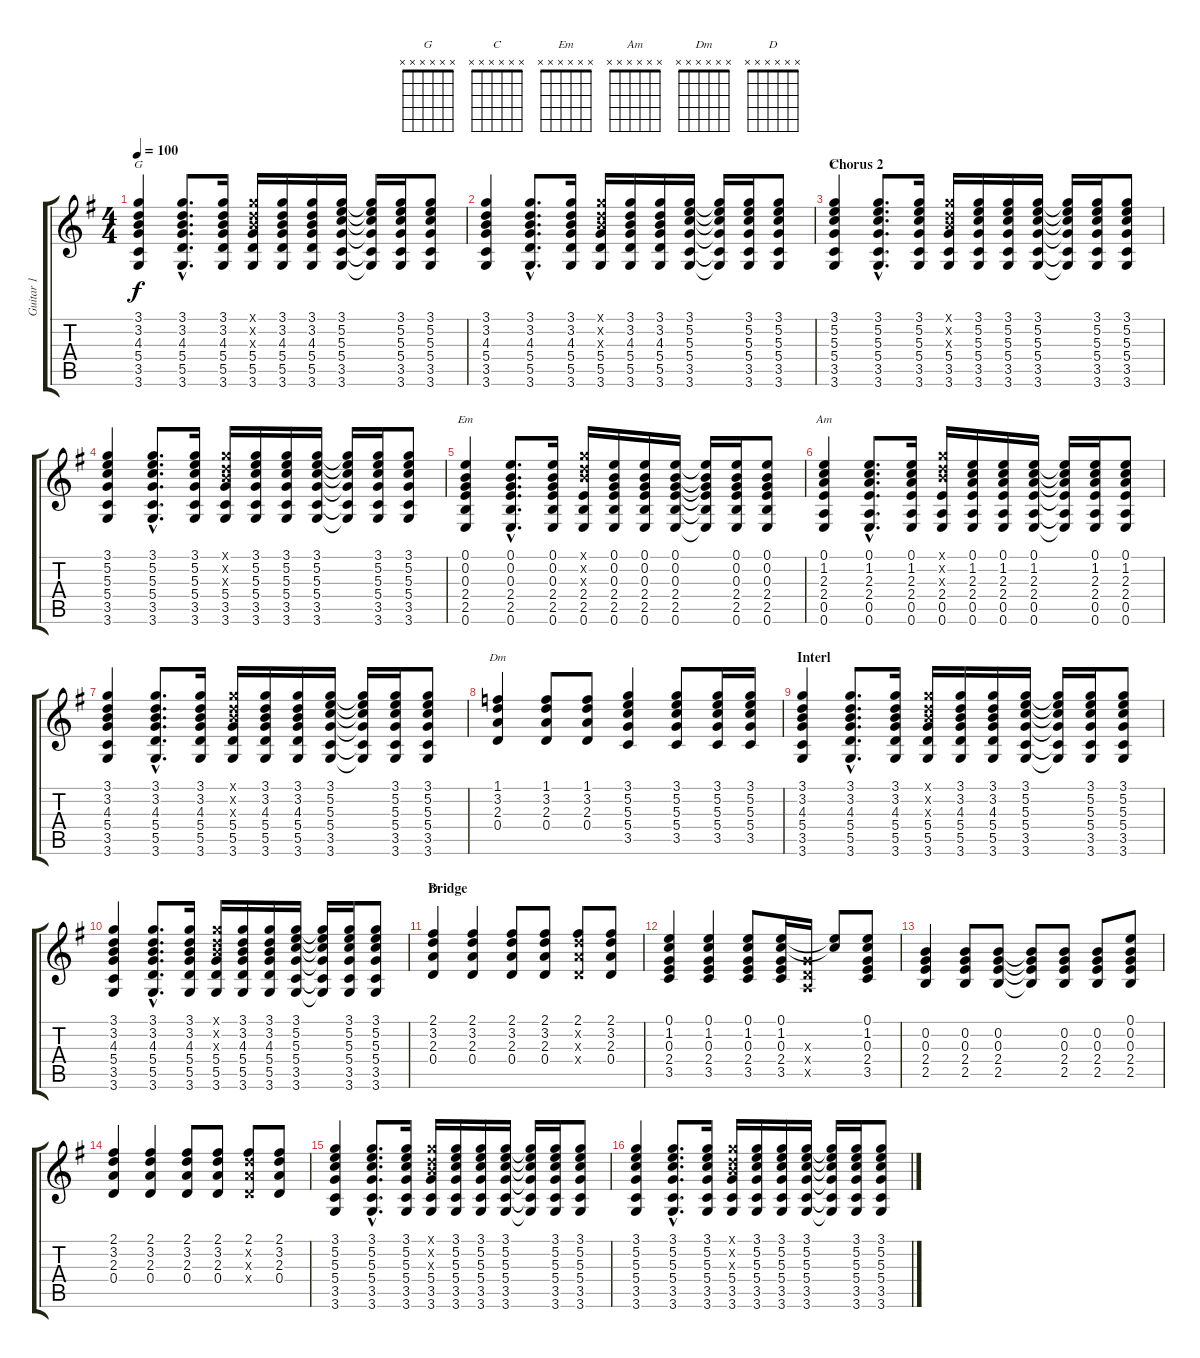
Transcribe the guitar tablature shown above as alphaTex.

\track ("Guitar 1" "Guitar 1") {instrument acousticguitarsteel}
\staff {score tabs}
\tuning (E4 B3 G3 D3 A2 E2) {hide}
\chord ("G" x x x x x x)
\chord ("C" x x x x x x)
\chord ("Em" x x x x x x)
\chord ("Am" x x x x x x)
\chord ("Dm" x x x x x x)
\chord ("D" x x x x x x)
\ts (4 4)
\tempo 100
\clef g2
\ks g
(3.1 3.2 4.3 5.4 3.5 3.6).4{ch "G" dy f} (3.1{hac} 3.2{hac} 4.3{hac} 5.4{hac} 5.5{hac} 3.6{hac}).8{d} (3.1 3.2 4.3 5.4 5.5 3.6).16 (3.1{x} 3.2{x} 4.3{x} 5.4 5.5 3.6).16 (3.1 3.2 4.3 5.4 5.5 3.6).16 (3.1 3.2 4.3 5.4 5.5 3.6).16 (3.1 5.2 5.3 5.4 3.5 3.6).16 (3.1{t} 5.2{t} 5.3{t} 5.4{t} 3.5{t} 3.6{t}).16 (3.1 5.2 5.3 5.4 3.5 3.6).16 (3.1 5.2 5.3 5.4 3.5 3.6).8 |
(3.1 3.2 4.3 5.4 3.5 3.6).4 (3.1{hac} 3.2{hac} 4.3{hac} 5.4{hac} 5.5{hac} 3.6{hac}).8{d} (3.1 3.2 4.3 5.4 5.5 3.6).16 (3.1{x} 3.2{x} 4.3{x} 5.4 5.5 3.6).16 (3.1 3.2 4.3 5.4 5.5 3.6).16 (3.1 3.2 4.3 5.4 5.5 3.6).16 (3.1 5.2 5.3 5.4 3.5 3.6).16 (3.1{t} 5.2{t} 5.3{t} 5.4{t} 3.5{t} 3.6{t}).16 (3.1 5.2 5.3 5.4 3.5 3.6).16 (3.1 5.2 5.3 5.4 3.5 3.6).8 |
\section ("" "Chorus 2")
(3.1 5.2 5.3 5.4 3.5 3.6).4{ch "C" volume 11} (3.1{hac} 5.2{hac} 5.3{hac} 5.4{hac} 3.5{hac} 3.6{hac}).8{d} (3.1 5.2 5.3 5.4 3.5 3.6).16 (3.1{x} 3.2{x} 4.3{x} 5.4 3.5 3.6).16 (3.1 5.2 5.3 5.4 3.5 3.6).16 (3.1 5.2 5.3 5.4 3.5 3.6).16 (3.1 5.2 5.3 5.4 3.5 3.6).16 (3.1{t} 5.2{t} 5.3{t} 5.4{t} 3.5{t} 3.6{t}).16 (3.1 5.2 5.3 5.4 3.5 3.6).16 (3.1 5.2 5.3 5.4 3.5 3.6).8 |
(3.1 5.2 5.3 5.4 3.5 3.6).4 (3.1{hac} 5.2{hac} 5.3{hac} 5.4{hac} 3.5{hac} 3.6{hac}).8{d} (3.1 5.2 5.3 5.4 3.5 3.6).16 (3.1{x} 3.2{x} 4.3{x} 5.4 3.5 3.6).16 (3.1 5.2 5.3 5.4 3.5 3.6).16 (3.1 5.2 5.3 5.4 3.5 3.6).16 (3.1 5.2 5.3 5.4 3.5 3.6).16 (3.1{t} 5.2{t} 5.3{t} 5.4{t} 3.5{t} 3.6{t}).16 (3.1 5.2 5.3 5.4 3.5 3.6).16 (3.1 5.2 5.3 5.4 3.5 3.6).8 |
(0.1 0.2 0.3 2.4 2.5 0.6).4{ch "Em"} (0.1{hac} 0.2{hac} 0.3{hac} 2.4{hac} 2.5{hac} 0.6{hac}).8{d} (0.1 0.2 0.3 2.4 2.5 0.6).16 (3.1{x} 3.2{x} 4.3{x} 2.4 2.5 0.6).16 (0.1 0.2 0.3 2.4 2.5 0.6).16 (0.1 0.2 0.3 2.4 2.5 0.6).16 (0.1 0.2 0.3 2.4 2.5 0.6).16 (0.1{t} 0.2{t} 0.3{t} 2.4{t} 2.5{t} 0.6{t}).16 (0.1 0.2 0.3 2.4 2.5 0.6).16 (0.1 0.2 0.3 2.4 2.5 0.6).8 |
(0.1 1.2 2.3 2.4 0.5 0.6).4{ch "Am"} (0.1{hac} 1.2{hac} 2.3{hac} 2.4{hac} 0.5{hac} 0.6{hac}).8{d} (0.1 1.2 2.3 2.4 0.5 0.6).16 (3.1{x} 3.2{x} 4.3{x} 2.4 0.5 0.6).16 (0.1 1.2 2.3 2.4 0.5 0.6).16 (0.1 1.2 2.3 2.4 0.5 0.6).16 (0.1 1.2 2.3 2.4 0.5 0.6).16 (0.1{t} 1.2{t} 2.3{t} 2.4{t} 0.5{t} 0.6{t}).16 (0.1 1.2 2.3 2.4 0.5 0.6).16 (0.1 1.2 2.3 2.4 0.5 0.6).8 |
(3.1 3.2 4.3 5.4 3.5 3.6).4 (3.1{hac} 3.2{hac} 4.3{hac} 5.4{hac} 5.5{hac} 3.6{hac}).8{d} (3.1 3.2 4.3 5.4 5.5 3.6).16 (3.1{x} 3.2{x} 4.3{x} 5.4 5.5 3.6).16 (3.1 3.2 4.3 5.4 5.5 3.6).16 (3.1 3.2 4.3 5.4 5.5 3.6).16 (3.1 5.2 5.3 5.4 3.5 3.6).16 (3.1{t} 5.2{t} 5.3{t} 5.4{t} 3.5{t} 3.6{t}).16 (3.1 5.2 5.3 5.4 3.5 3.6).16 (3.1 5.2 5.3 5.4 3.5 3.6).8 |
(1.1 3.2 2.3 0.4).4{ch "Dm"} (1.1 3.2 2.3 0.4).8 (1.1 3.2 2.3 0.4).8 (3.1 5.2 5.3 5.4 3.5).4 (3.1 5.2 5.3 5.4 3.5).8 (3.1 5.2 5.3 5.4 3.5).16 (3.1 5.2 5.3 5.4 3.5).16 |
\section ("" "Interl")
(3.1 3.2 4.3 5.4 3.5 3.6).4 (3.1{hac} 3.2{hac} 4.3{hac} 5.4{hac} 5.5{hac} 3.6{hac}).8{d} (3.1 3.2 4.3 5.4 5.5 3.6).16 (3.1{x} 3.2{x} 4.3{x} 5.4 5.5 3.6).16 (3.1 3.2 4.3 5.4 5.5 3.6).16 (3.1 3.2 4.3 5.4 5.5 3.6).16 (3.1 5.2 5.3 5.4 3.5 3.6).16 (3.1{t} 5.2{t} 5.3{t} 5.4{t} 3.5{t} 3.6{t}).16 (3.1 5.2 5.3 5.4 3.5 3.6).16 (3.1 5.2 5.3 5.4 3.5 3.6).8 |
(3.1 3.2 4.3 5.4 3.5 3.6).4 (3.1{hac} 3.2{hac} 4.3{hac} 5.4{hac} 5.5{hac} 3.6{hac}).8{d} (3.1 3.2 4.3 5.4 5.5 3.6).16 (3.1{x} 3.2{x} 4.3{x} 5.4 5.5 3.6).16 (3.1 3.2 4.3 5.4 5.5 3.6).16 (3.1 3.2 4.3 5.4 5.5 3.6).16 (3.1 5.2 5.3 5.4 3.5 3.6).16 (3.1{t} 5.2{t} 5.3{t} 5.4{t} 3.5{t} 3.6{t}).16 (3.1 5.2 5.3 5.4 3.5 3.6).16 (3.1 5.2 5.3 5.4 3.5 3.6).8 |
\section ("" "Bridge")
(2.1 3.2 2.3 0.4).4{ch "D" volume 9} (2.1 3.2 2.3 0.4).4 (2.1 3.2 2.3 0.4).8 (2.1 3.2 2.3 0.4).8 (2.1 3.2{x} 2.3{x} 0.4{x}).8 (2.1 3.2 2.3 0.4).8 |
(0.1 1.2 0.3 2.4 3.5).4 (0.1 1.2 0.3 2.4 3.5).4 (0.1 1.2 0.3 2.4 3.5).8 (0.1 1.2 0.3 2.4 3.5).16 (0.3{x} 0.4{x} 0.5{x}).16 (0.1{t} 1.2{t}).8 (0.1 1.2 0.3 2.4 3.5).8 |
(0.2 0.3 2.4 2.5).4 (0.2 0.3 2.4 2.5).8 (0.2 0.3 2.4 2.5).8 (0.2{t} 0.3{t} 2.4{t} 2.5{t}).8 (0.2 0.3 2.4 2.5).8 (0.2 0.3 2.4 2.5).8 (0.1 0.2 0.3 2.4 2.5).8 |
(2.1 3.2 2.3 0.4).4 (2.1 3.2 2.3 0.4).4 (2.1 3.2 2.3 0.4).8 (2.1 3.2 2.3 0.4).8 (2.1 3.2{x} 2.3{x} 0.4{x}).8 (2.1 3.2 2.3 0.4).8 |
(3.1 5.2 5.3 5.4 3.5 3.6).4 (3.1{hac} 5.2{hac} 5.3{hac} 5.4{hac} 3.5{hac} 3.6{hac}).8{d} (3.1 5.2 5.3 5.4 3.5 3.6).16 (3.1{x} 3.2{x} 4.3{x} 5.4 3.5 3.6).16 (3.1 5.2 5.3 5.4 3.5 3.6).16 (3.1 5.2 5.3 5.4 3.5 3.6).16 (3.1 5.2 5.3 5.4 3.5 3.6).16 (3.1{t} 5.2{t} 5.3{t} 5.4{t} 3.5{t} 3.6{t}).16 (3.1 5.2 5.3 5.4 3.5 3.6).16 (3.1 5.2 5.3 5.4 3.5 3.6).8 |
(3.1 5.2 5.3 5.4 3.5 3.6).4 (3.1{hac} 5.2{hac} 5.3{hac} 5.4{hac} 3.5{hac} 3.6{hac}).8{d} (3.1 5.2 5.3 5.4 3.5 3.6).16 (3.1{x} 3.2{x} 4.3{x} 5.4 3.5 3.6).16 (3.1 5.2 5.3 5.4 3.5 3.6).16 (3.1 5.2 5.3 5.4 3.5 3.6).16 (3.1 5.2 5.3 5.4 3.5 3.6).16 (3.1{t} 5.2{t} 5.3{t} 5.4{t} 3.5{t} 3.6{t}).16 (3.1 5.2 5.3 5.4 3.5 3.6).16 (3.1 5.2 5.3 5.4 3.5 3.6).8
